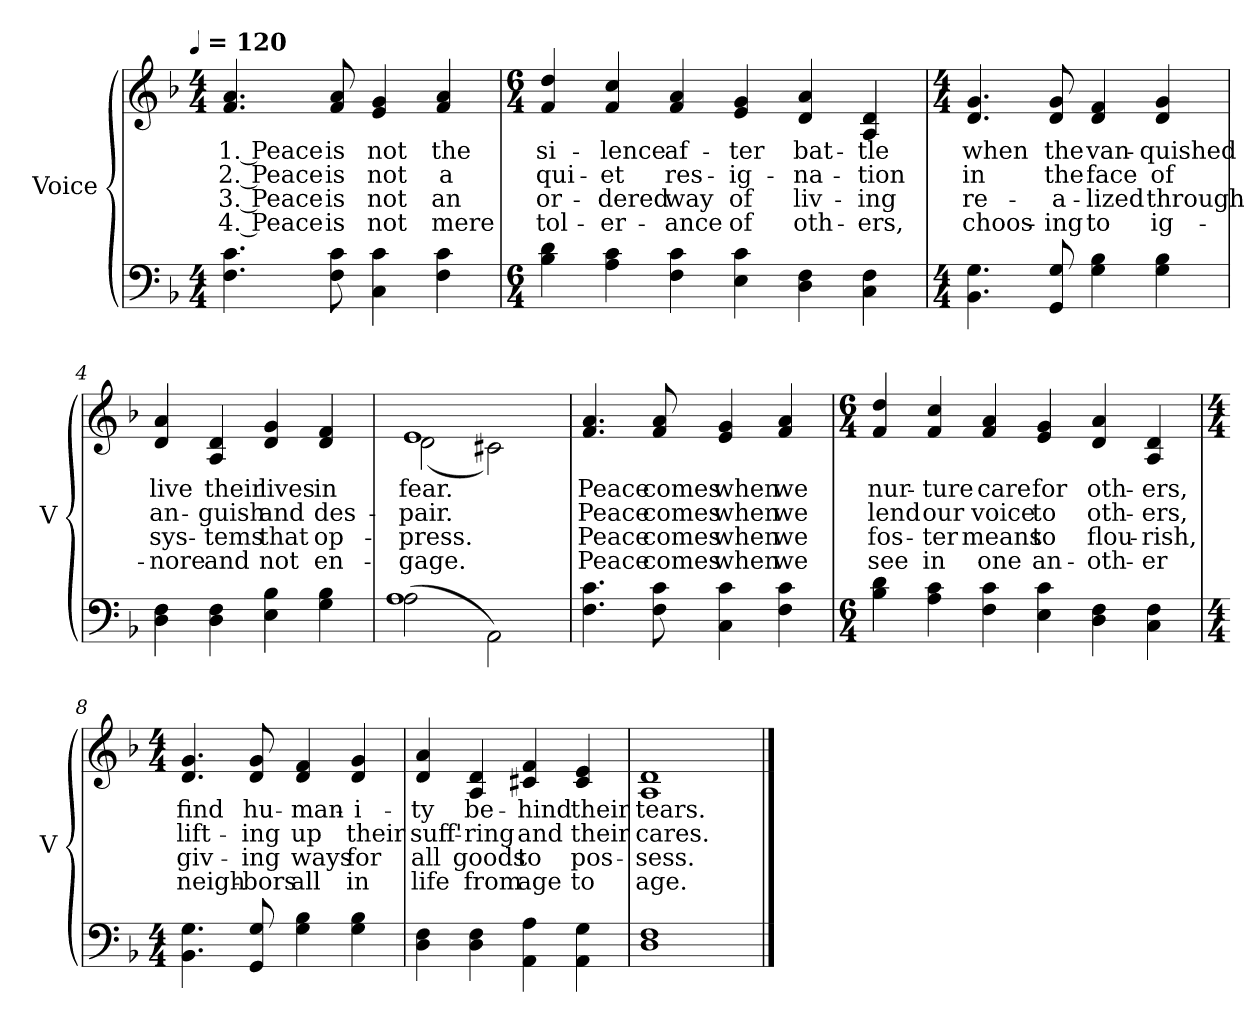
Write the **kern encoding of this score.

**kern	**kern	**text	**text	**text	**text
*part2	*part1	*part1	*part1	*part1	*part1
*staff2	*staff1	*staff1	*staff1	*staff1	*staff1
*I"Voice	*I"Voice	*	*	*	*
*I'V	*I'V	*	*	*	*
*clefF4	*clefG2	*	*	*	*
*k[b-]	*k[b-]	*	*	*	*
!!LO:TX:omd:t=[quarter] = 120
*M4/4	*M4/4	*	*	*	*
*MM120	*MM120	*	*	*	*
=1	=1	=1	=1	=1	=1
4.F\ 4.c\	4.f/ 4.a/	1. Peace	2. Peace	3. Peace	4. Peace
8F\ 8c\	8f/ 8a/	is	is	is	is
4C\ 4c\	4e/ 4g/	not	not	not	not
4F\ 4c\	4f/ 4a/	the	a	an	mere
=2	=2	=2	=2	=2	=2
*M6/4	*M6/4	*	*	*	*
4B-\ 4d\	4f/ 4dd/	si-	qui-	or-	tol-
4A\ 4c\	4f/ 4cc/	-lence	-et	-dered	-er-
4F\ 4c\	4f/ 4a/	af-	res-	way	-ance
4E\ 4c\	4e/ 4g/	-ter	-ig-	of	of
4D\ 4F\	4d/ 4a/	bat-	-na-	liv-	oth-
4C\ 4F\	4A/ 4d/	-tle	-tion	-ing	-ers,
=3	=3	=3	=3	=3	=3
*M4/4	*M4/4	*	*	*	*
4.BB-\ 4.G\	4.d/ 4.g/	when	in	re-	choos-
8GG/ 8G/	8d/ 8g/	the	the	-a-	-ing
4G\ 4B-\	4d/ 4f/	van-	face	-lized	to
4G\ 4B-\	4d/ 4g/	-quished	of	through	ig-
!!LO:LB:g=z
=4	=4	=4	=4	=4	=4
4D\ 4F\	4d/ 4a/	live	an-	sys-	-nore
4D\ 4F\	4A/ 4d/	their	-guish	-tems	and
4E\ 4B-\	4d/ 4g/	lives	and	that	not
4G\ 4B-\	4d/ 4f/	in	des-	op-	en-
=5	=5	=5	=5	=5	=5
*^	*^	*	*	*	*
(<2A\	1A	1e	(<2d\	fear.	-pair.	-press.	-gage.
2AA\)	.	.	2c#X\)	.	.	.	.
*v	*v	*	*	*	*	*	*
*	*v	*v	*	*	*	*
=6	=6	=6	=6	=6	=6
4.F\ 4.c\	4.f/ 4.a/	Peace	Peace	Peace	Peace
8F\ 8c\	8f/ 8a/	comes	comes	comes	comes
4C\ 4c\	4e/ 4g/	when	when	when	when
4F\ 4c\	4f/ 4a/	we	we	we	we
=7	=7	=7	=7	=7	=7
*M6/4	*M6/4	*	*	*	*
4B-\ 4d\	4f/ 4dd/	nur-	lend	fos-	see
4A\ 4c\	4f/ 4cc/	-ture	our	-ter	in
4F\ 4c\	4f/ 4a/	care	voice	means	one
4E\ 4c\	4e/ 4g/	for	to	to	an-
4D\ 4F\	4d/ 4a/	oth-	oth-	flou-	-oth-
4C\ 4F\	4A/ 4d/	-ers,	-ers,	-rish,	-er
!!LO:LB:g=z
=8	=8	=8	=8	=8	=8
*M4/4	*M4/4	*	*	*	*
4.BB-\ 4.G\	4.d/ 4.g/	find	lift-	giv-	neigh-
8GG/ 8G/	8d/ 8g/	hu-	-ing	-ing	-bors
4G\ 4B-\	4d/ 4f/	-man-	up	ways	all
4G\ 4B-\	4d/ 4g/	-i-	their	for	in
=9	=9	=9	=9	=9	=9
4D\ 4F\	4d/ 4a/	-ty	suff'-	all	life
4D\ 4F\	4A/ 4d/	be-	-ring	goods	from
4AA\ 4A\	4c#X/ 4f/	-hind	and	to	age
4AA\ 4G\	4c#/ 4e/	their	their	pos-	to
=10	=10	=10	=10	=10	=10
*	*^	*	*	*	*
1D 1F	1d	1A	tears.	cares.	-sess.	age.
*	*v	*v	*	*	*	*
==	==	==	==	==	==
*-	*-	*-	*-	*-	*-
